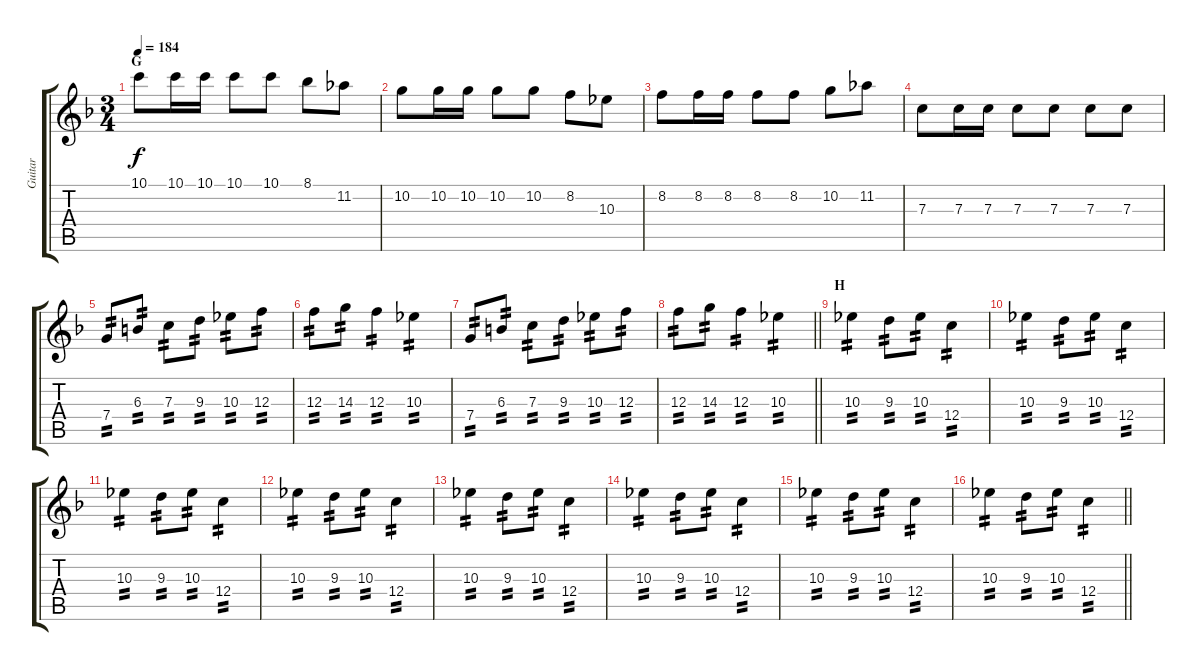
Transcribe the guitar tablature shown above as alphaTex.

\track ("Guitar" "Guitar") {instrument distortionguitar}
\staff {score tabs}
\tuning (D4 A3 F3 C3 G2 C2) {hide}
\ts (3 4)
\section ("" "G")
\tempo 184
\clef g2
\ks f
10.1.8{dy f} 10.1.16 10.1.16 10.1.8 10.1.8 8.1.8 11.2.8 |
10.2.8 10.2.16 10.2.16 10.2.8 10.2.8 8.2.8 10.3.8 |
8.2.8 8.2.16 8.2.16 8.2.8 8.2.8 10.2.8 11.2.8 |
7.3.8 7.3.16 7.3.16 7.3.8 7.3.8 7.3.8 7.3.8 |
7.4.8{tp 2} 6.3.8{tp 2} 7.3.8{tp 2} 9.3.8{tp 2} 10.3.8{tp 2} 12.3.8{tp 2} |
12.3.8{tp 2} 14.3.8{tp 2} 12.3.4{tp 2} 10.3.4{tp 2} |
7.4.8{tp 2} 6.3.8{tp 2} 7.3.8{tp 2} 9.3.8{tp 2} 10.3.8{tp 2} 12.3.8{tp 2} |
\barLineRight lightlight
12.3.8{tp 2} 14.3.8{tp 2} 12.3.4{tp 2} 10.3.4{tp 2} |
\section ("" "H")
10.3.4{tp 2} 9.3.8{tp 2} 10.3.8{tp 2} 12.4.4{tp 2} |
10.3.4{tp 2} 9.3.8{tp 2} 10.3.8{tp 2} 12.4.4{tp 2} |
10.3.4{tp 2} 9.3.8{tp 2} 10.3.8{tp 2} 12.4.4{tp 2} |
10.3.4{tp 2} 9.3.8{tp 2} 10.3.8{tp 2} 12.4.4{tp 2} |
10.3.4{tp 2} 9.3.8{tp 2} 10.3.8{tp 2} 12.4.4{tp 2} |
10.3.4{tp 2} 9.3.8{tp 2} 10.3.8{tp 2} 12.4.4{tp 2} |
10.3.4{tp 2} 9.3.8{tp 2} 10.3.8{tp 2} 12.4.4{tp 2} |
\barLineRight lightlight
10.3.4{tp 2} 9.3.8{tp 2} 10.3.8{tp 2} 12.4.4{tp 2}
